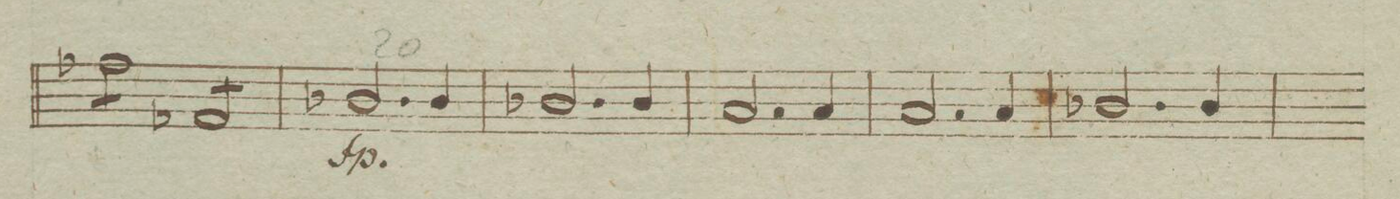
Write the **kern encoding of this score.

**kern	**dynam
*I"Vilone	*
*clefF4	*
*k[b-e-a-]	*
*M4/4	*
8A-\Lyy	.
8A-yy\	.
8A-yy\	.
8A-\Jyy	.
8AA-/Lyy	.
8AA-yy/	.
8AA-yy/	.
8AA-/Jyy	.
*Xtremolo	*
=20	=20
2.D-Xyy\	fp
4D-yy\	.
=21	=21
2.D-Xyy\	.
4D-yy\	.
=22	=22
2.Cyy/	.
4Cyy/	.
=23	=23
2.Cyy/	.
4Cyy/	.
=24	=24
2.D-Xyy\	.
4D-yy\	.
=25	=25
*-	*-
